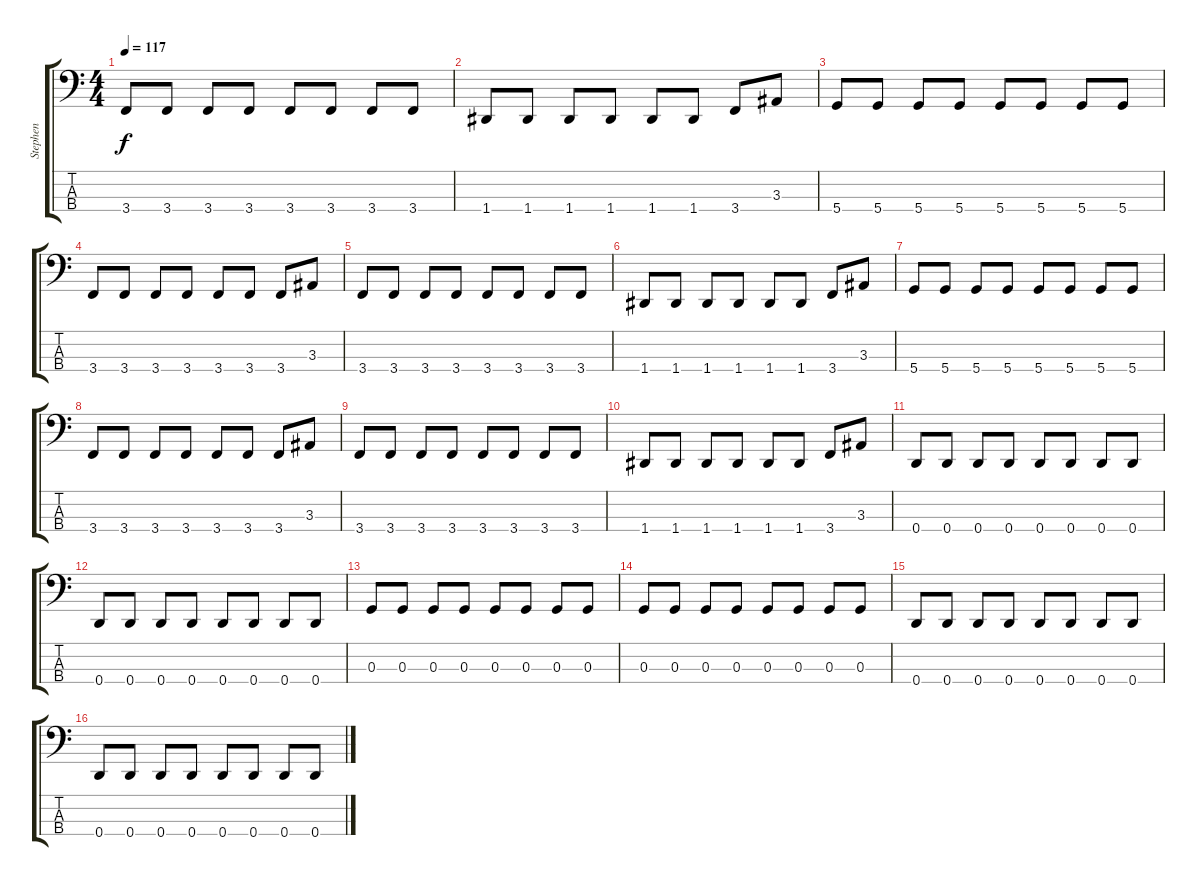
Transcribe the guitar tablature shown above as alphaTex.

\track ("Stephen" "Stephen") {instrument electricbasspick}
\staff {score tabs}
\tuning (F2 C2 G1 D1) {hide}
\ts (4 4)
\tempo 117
\clef f4
\ks c
3.4.8{dy f} 3.4.8 3.4.8 3.4.8 3.4.8 3.4.8 3.4.8 3.4.8 |
1.4.8 1.4.8 1.4.8 1.4.8 1.4.8 1.4.8 3.4.8 3.3.8 |
5.4.8 5.4.8 5.4.8 5.4.8 5.4.8 5.4.8 5.4.8 5.4.8 |
3.4.8 3.4.8 3.4.8 3.4.8 3.4.8 3.4.8 3.4.8 3.3.8 |
3.4.8 3.4.8 3.4.8 3.4.8 3.4.8 3.4.8 3.4.8 3.4.8 |
1.4.8 1.4.8 1.4.8 1.4.8 1.4.8 1.4.8 3.4.8 3.3.8 |
5.4.8 5.4.8 5.4.8 5.4.8 5.4.8 5.4.8 5.4.8 5.4.8 |
3.4.8 3.4.8 3.4.8 3.4.8 3.4.8 3.4.8 3.4.8 3.3.8 |
3.4.8 3.4.8 3.4.8 3.4.8 3.4.8 3.4.8 3.4.8 3.4.8 |
1.4.8 1.4.8 1.4.8 1.4.8 1.4.8 1.4.8 3.4.8 3.3.8 |
0.4.8 0.4.8 0.4.8 0.4.8 0.4.8 0.4.8 0.4.8 0.4.8 |
0.4.8 0.4.8 0.4.8 0.4.8 0.4.8 0.4.8 0.4.8 0.4.8 |
0.3.8 0.3.8 0.3.8 0.3.8 0.3.8 0.3.8 0.3.8 0.3.8 |
0.3.8 0.3.8 0.3.8 0.3.8 0.3.8 0.3.8 0.3.8 0.3.8 |
0.4.8 0.4.8 0.4.8 0.4.8 0.4.8 0.4.8 0.4.8 0.4.8 |
0.4.8 0.4.8 0.4.8 0.4.8 0.4.8 0.4.8 0.4.8 0.4.8
